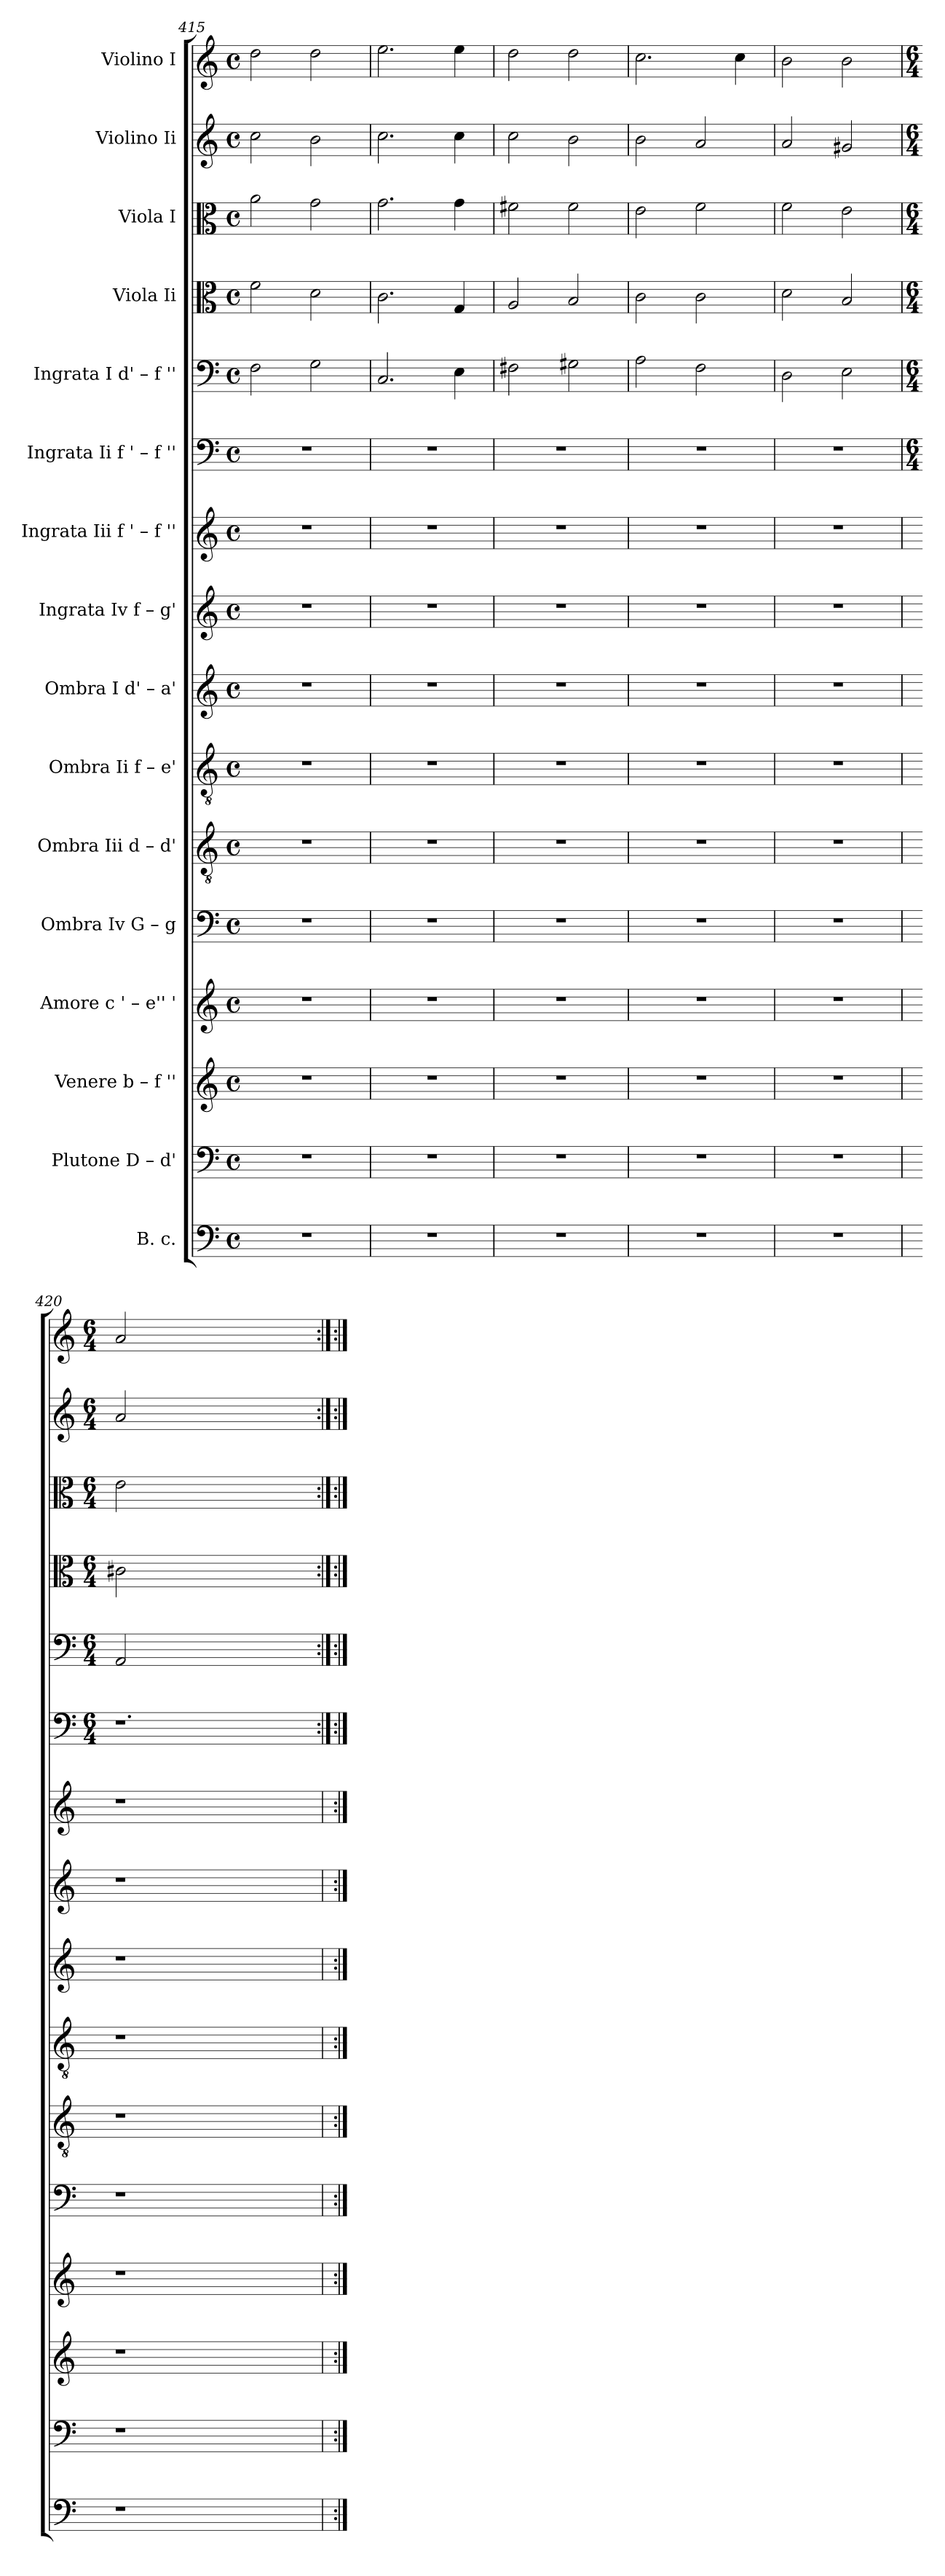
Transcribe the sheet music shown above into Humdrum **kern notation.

**kern	**kern	**kern	**kern	**kern	**kern	**kern	**kern	**kern	**kern	**kern	**kern	**kern	**kern	**kern	**kern	**text
*part16	*part15	*part14	*part13	*part12	*part11	*part10	*part9	*part8	*part7	*part6	*part5	*part4	*part3	*part2	*part1	*part1
*staff16	*staff15	*staff14	*staff13	*staff12	*staff11	*staff10	*staff9	*staff8	*staff7	*staff6	*staff5	*staff4	*staff3	*staff2	*staff1	*staff1
*I"B. c.	*I"Plutone  D – d'	*I"Venere  b – f ''	*I"Amore  c ' – e''  '	*I"Ombra Iv  G – g	*I"Ombra Iii  d – d'	*I"Ombra Ii  f – e'	*I"Ombra I  d' – a'	*I"Ingrata Iv  f – g'	*I"Ingrata Iii  f ' – f ''	*I"Ingrata Ii  f ' – f ''	*I"Ingrata I  d' – f ''	*I"Viola Ii	*I"Viola I	*I"Violino Ii	*I"Violino I	*
*clefF4	*clefF4	*clefG2	*clefG2	*clefF4	*clefGv2	*clefGv2	*clefG2	*clefG2	*clefG2	*clefF4	*clefF4	*clefC3	*clefC3	*clefG2	*clefG2	*
*k[]	*k[]	*k[]	*k[]	*k[]	*k[]	*k[]	*k[]	*k[]	*k[]	*k[]	*k[]	*k[]	*k[]	*k[]	*k[]	*
*C:	*C:	*C:	*C:	*C:	*C:	*C:	*C:	*C:	*C:	*C:	*C:	*C:	*C:	*C:	*C:	*
*M4/4	*M4/4	*M4/4	*M4/4	*M4/4	*M4/4	*M4/4	*M4/4	*M4/4	*M4/4	*M4/4	*M4/4	*M4/4	*M4/4	*M4/4	*M4/4	*
*met(c)	*met(c)	*met(c)	*met(c)	*met(c)	*met(c)	*met(c)	*met(c)	*met(c)	*met(c)	*met(c)	*met(c)	*met(c)	*met(c)	*met(c)	*met(c)	*
=415	=415	=415	=415	=415	=415	=415	=415	=415	=415	=415	=415	=415	=415	=415	=415	=415
!	!	!	!	!	!	!	!	!	!	!	!	!	!	!	!	!LO:LY:b:cj
1r	1r	1r	1r	1r	1r	1r	1r	1r	1r	1r	2F\	2f\	2a\	2cc\	2dd\	.
!	!	!	!	!	!	!	!	!	!	!	!	!	!	!	!	!LO:LY:b:cj
.	.	.	.	.	.	.	.	.	.	.	2G\	2d\	2g\	2b\	2dd\	.
=416	=416	=416	=416	=416	=416	=416	=416	=416	=416	=416	=416	=416	=416	=416	=416	=416
!	!	!	!	!	!	!	!	!	!	!	!	!	!	!	!	!LO:LY:b:cj
1r	1r	1r	1r	1r	1r	1r	1r	1r	1r	1r	2.C/	2.c\	2.g\	2.cc\	2.ee\	.
!	!	!	!	!	!	!	!	!	!	!	!	!	!	!	!	!LO:LY:b:cj
.	.	.	.	.	.	.	.	.	.	.	4E\	4G/	4g\	4cc\	4ee\	.
=417	=417	=417	=417	=417	=417	=417	=417	=417	=417	=417	=417	=417	=417	=417	=417	=417
!	!	!	!	!	!	!	!	!	!	!	!	!	!	!	!	!LO:LY:b:cj
1r	1r	1r	1r	1r	1r	1r	1r	1r	1r	1r	2F#X\	2A/	2f#X\	2cc\	2dd\	.
!	!	!	!	!	!	!	!	!	!	!	!	!	!	!	!	!LO:LY:b:cj
.	.	.	.	.	.	.	.	.	.	.	2G#X\	2B/	2f#\	2b\	2dd\	.
=418	=418	=418	=418	=418	=418	=418	=418	=418	=418	=418	=418	=418	=418	=418	=418	=418
!	!	!	!	!	!	!	!	!	!	!	!	!	!	!	!	!LO:LY:b:cj
1r	1r	1r	1r	1r	1r	1r	1r	1r	1r	1r	2A\	2c\	2e\	2b\	2.cc\	.
.	.	.	.	.	.	.	.	.	.	.	2F\	2c\	2f\	2a/	.	.
!	!	!	!	!	!	!	!	!	!	!	!	!	!	!	!	!LO:LY:b:cj
.	.	.	.	.	.	.	.	.	.	.	.	.	.	.	4cc\	.
=419	=419	=419	=419	=419	=419	=419	=419	=419	=419	=419	=419	=419	=419	=419	=419	=419
!	!	!	!	!	!	!	!	!	!	!	!	!	!	!	!	!LO:LY:b:cj
1r	1r	1r	1r	1r	1r	1r	1r	1r	1r	1r	2D\	2d\	2f\	2a/	2b\	.
!	!	!	!	!	!	!	!	!	!	!	!	!	!	!	!	!LO:LY:b:cj
.	.	.	.	.	.	.	.	.	.	.	2E\	2B/	2e\	2g#X/	2b\	.
=420	=420	=420	=420	=420	=420	=420	=420	=420	=420	=420	=420	=420	=420	=420	=420	=420
*	*	*	*	*	*	*	*	*	*	*M6/4	*M6/4	*M6/4	*M6/4	*M6/4	*M6/4	*
!	!	!	!	!	!	!	!	!	!	!	!	!	!	!	!	!LO:LY:b:cj
1r	1r	1r	1r	1r	1r	1r	1r	1r	1r	1.r	2AA/	2c#X\	2e\	2a/	2a/	.
.	.	.	.	.	.	.	.	.	.	.	1ryy	1ryy	1ryy	1ryy	1ryy	.
2ryy	2ryy	2ryy	2ryy	2ryy	2ryy	2ryy	2ryy	2ryy	2ryy	.	.	.	.	.	.	.
=	=	=	=	=	=	=	=	=	=	=:|!	=:|!	=:|!	=:|!	=:|!	=:|!	=:|!
*-	*-	*-	*-	*-	*-	*-	*-	*-	*-	*-	*-	*-	*-	*-	*-	*-
